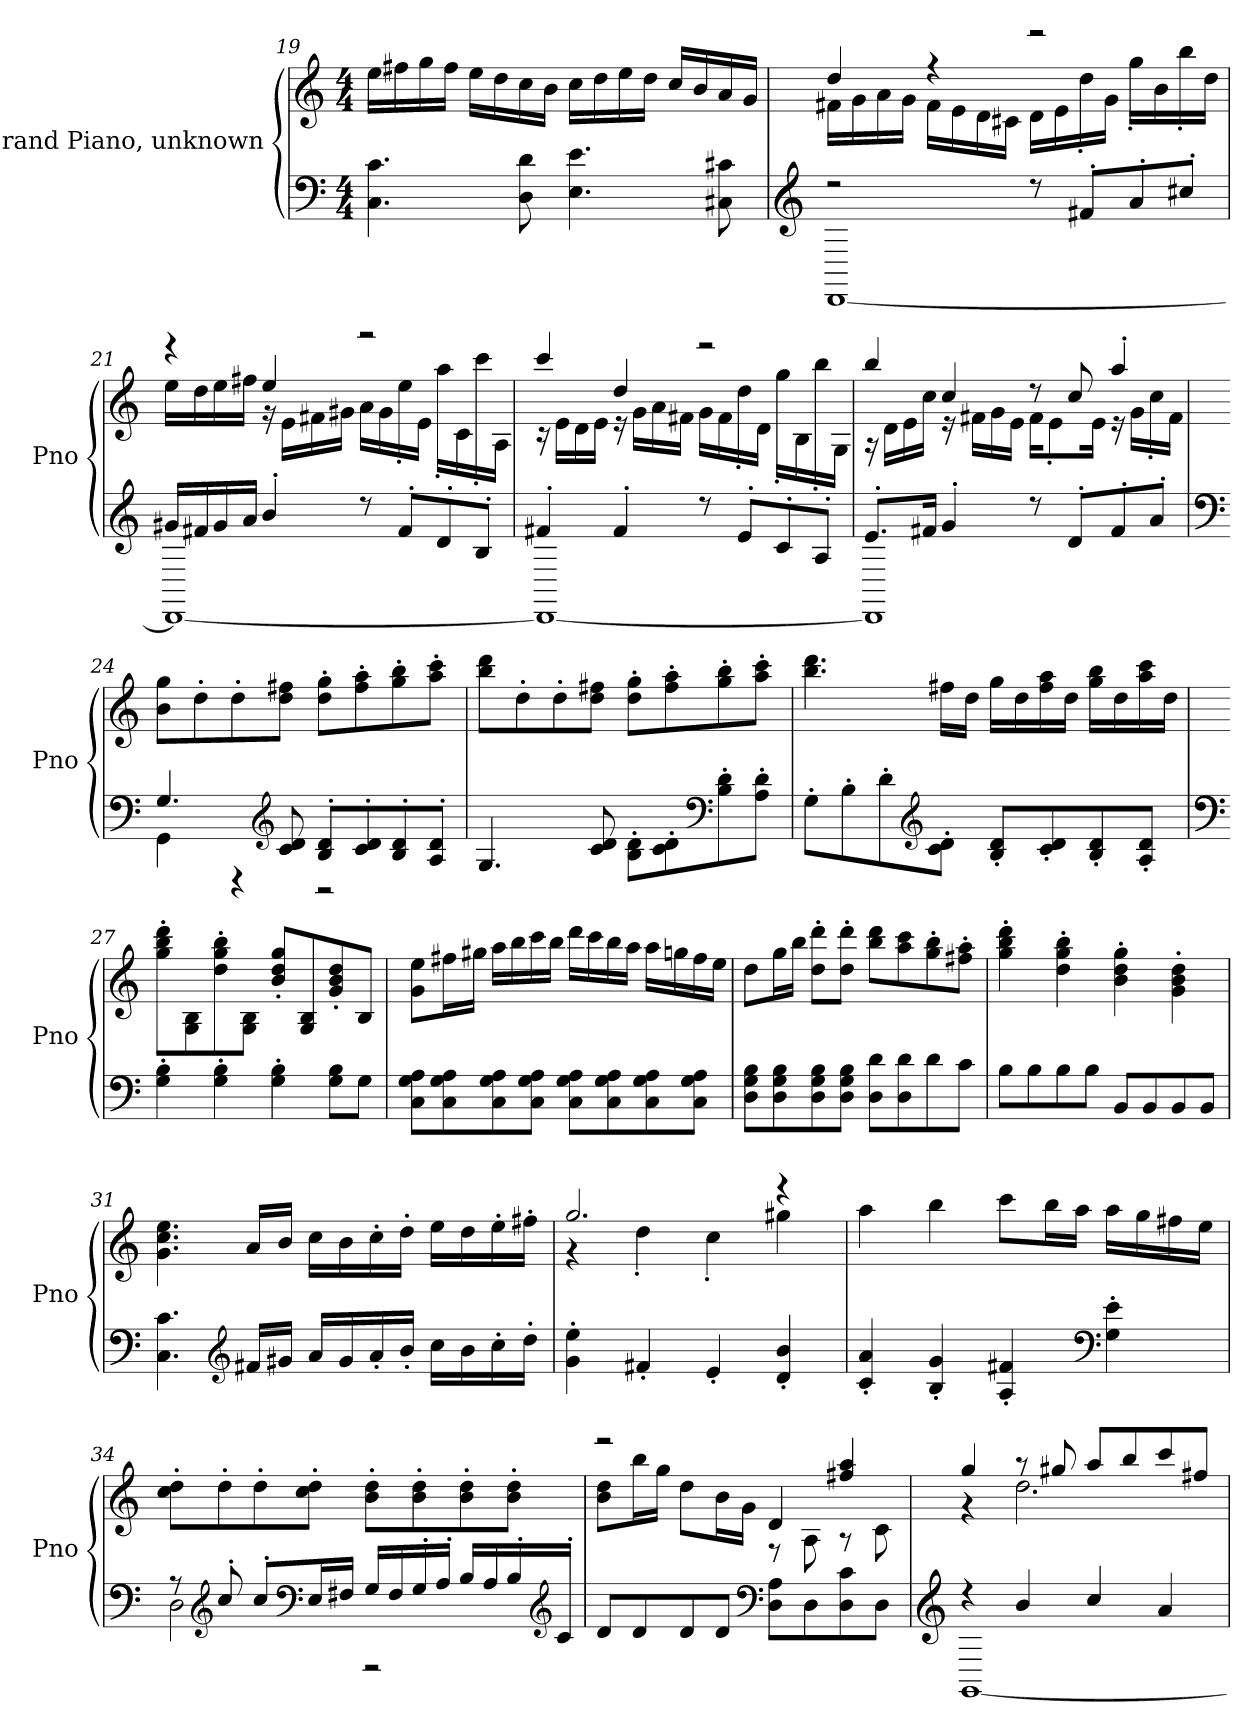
**kern	**kern
*part1	*part1
*staff2	*staff1
*I"Grand Piano, unknown	*
*I'Pno	*
*clefF4	*clefG2
*k[]	*k[]
*M4/4	*M4/4
=19	=19
4.C\ 4.c\	16ee\LL
.	16ff#X\
.	16gg\
.	16ff#\JJ
.	16ee\LL
.	16dd\
8D\ 8d\	16cc\
.	16b\JJ
4.E\ 4.e\	16cc\LL
.	16dd\
.	16ee\
.	16dd\JJ
.	16cc/LL
.	16b/
8C#X\ 8c#X\	16a/
.	16g/JJ
!!LO:PB:g=z
=20	=20
*clefG2	*
*^	*^
2r	[1DD	4dd/	16f#X\LL
.	.	.	16g\
.	.	.	16a\
.	.	.	16g\JJ
.	.	4r	16f#\LL
.	.	.	16e\
.	.	.	16d\
.	.	.	16c#X\JJ
8r	.	2r	16d\LL
.	.	.	16e\
8f#X'/L	.	.	16dd'\
.	.	.	16g\JJ
8a'/	.	.	16gg'\LL
.	.	.	16b\
8cc#X'/J	.	.	16bb'\
.	.	.	16dd\JJ
=21	=21	=21	=21
16g#X/LL	1DD_	4r	16ee\LL
16f#X/	.	.	16dd\
16g#/	.	.	16ee\
16a/JJ	.	.	16ff#X\JJ
4b'/	.	4ee/	16r
.	.	.	16e\LL
.	.	.	16f#X\
.	.	.	16g#X\JJ
8r	.	2r	16a\LL
.	.	.	16g#\
8f#'/L	.	.	16ee'\
.	.	.	16e\JJ
8d'/	.	.	16aa'\LL
.	.	.	16c\
8B'/J	.	.	16ccc'\
.	.	.	16A\JJ
!!LO:LB:g=z	!!
=22	=22	=22	=22
4f#X'/	1DD_	4ccc/	16r
.	.	.	16e\LL
.	.	.	16d\
.	.	.	16e\JJ
4f#'/	.	4dd/	16r
.	.	.	16g\LL
.	.	.	16a\
.	.	.	16f#X\JJ
8r	.	2r	16g\LL
.	.	.	16f#\
8e'/L	.	.	16dd'\
.	.	.	16d\JJ
8c'/	.	.	16gg'\LL
.	.	.	16B\
8A'/J	.	.	16bb'\
.	.	.	16G\JJ
=23	=23	=23	=23
8.e'/L	1DD]	4bb/	16r
.	.	.	16d\LL
.	.	.	16e\
16f#X/Jk	.	.	16cc\JJ
4g'/	.	4cc/	16r
.	.	.	16f#X\LL
.	.	.	16g\
.	.	.	16e\JJ
8r	.	8r	16f#\KL
.	.	.	8e'\
8d'/L	.	8cc/	.
.	.	.	16e\Jk
8f#'/	.	4aa'/	16r
.	.	.	16g\LL
8a'/J	.	.	16cc'\
.	.	.	16f#\JJ
*	*	*v	*v
!!LO:LB:g=z
=24	=24	=24
*clefF4	*	*
4.G/	4GG\	8b\ 8gg\L
.	.	8dd'\
.	4r	8dd'\
*clefG2	*	*
8c/ 8d/	.	8dd\ 8ff#X\J
8B/' 8d/'L	2r	8dd\' 8gg\'L
8c/' 8d/'	.	8ff#\' 8aa\'
8B/' 8d/'	.	8gg\' 8bb\'
8A/' 8d/'J	.	8aa\' 8ccc\'J
*v	*v	*
=25	=25
4.G/	8bb\ 8ddd\L
.	8dd'\
.	8dd'\
8c/ 8d/	8dd\ 8ff#X\J
8B\' 8d\'L	8dd\' 8gg\'L
8c\' 8d\'	8ff#\' 8aa\'
*clefF4	*
8B\' 8d\'	8gg\' 8bb\'
8A\' 8d\'J	8aa\' 8ccc\'J
=26	=26
8G'\L	4.bb\ 4.ddd\
8B'\	.
8d'\	.
*clefG2	*
8c\' 8d\'J	16ff#X\LL
.	16dd\JJ
8B/' 8d/'L	16gg\LL
.	16dd\
8c/' 8d/'	16ff#\ 16aa\
.	16dd\JJ
8B/' 8d/'	16gg\ 16bb\LL
.	16dd\
8A/' 8d/'J	16aa\ 16ccc\
.	16dd\JJ
!!LO:LB:g=z
=27	=27
*clefF4	*
4G\' 4B\'	8gg\' 8bb\' 8ddd\'L
.	8G\ 8B\
4G\' 4B\'	8dd\' 8gg\' 8bb\'
.	8G\ 8B\J
4G\' 4B\'	8b/' 8dd/' 8gg/'L
.	8G/ 8B/
8G\ 8B\L	8g/' 8b/' 8dd/'
8G\J	8B/J
=28	=28
8C\ 8G\ 8A\L	8g\ 8ee\L
8C\ 8G\ 8A\	16ff#X\L
.	16gg#X\JJ
8C\ 8G\ 8A\	16aa\LL
.	16bb\
8C\ 8G\ 8A\J	16ccc\
.	16bb\JJ
8C\ 8G\ 8A\L	16ddd\LL
.	16ccc\
8C\ 8G\ 8A\	16bb\
.	16aa\JJ
8C\ 8G\ 8A\	16aa\LL
.	16ggn\
8C\ 8G\ 8A\J	16ff#\
.	16ee\JJ
=29	=29
8D\ 8G\ 8B\L	8dd\L
8D\ 8G\ 8B\	16gg\L
.	16bb\JJ
8D\ 8G\ 8B\	8dd\' 8ddd\'L
8D\ 8G\ 8B\J	8dd\' 8ddd\'J
8D\ 8d\L	8bb\ 8ddd\L
8D\ 8d\	8aa\ 8ccc\
8d\	8gg\' 8bb\'
8c\J	8ff#X\' 8aa\'J
!!LO:LB:g=z
=30	=30
8B\L	4gg\' 4bb\' 4ddd\'
8B\	.
8B\	4dd\' 4gg\' 4bb\'
8B\J	.
8BB/L	4b\' 4dd\' 4gg\'
8BB/	.
8BB/	4g\' 4b\' 4dd\'
8BB/J	.
=31	=31
4.C\ 4.c\	4.g\ 4.cc\ 4.ee\
*clefG2	*
16f#X/LL	16a/LL
16g#X/JJ	16b/JJ
16a/LL	16cc\LL
16g#/	16b\
16a'/	16cc'\
16b'/JJ	16dd'\JJ
16cc\LL	16ee\LL
16b\	16dd\
16cc'\	16ee'\
16dd'\JJ	16ff#X'\JJ
=32	=32
*	*^
4g\' 4ee\'	2.gg/	4r
4f#X'/	.	4dd'\
4e'/	.	4cc'\
4d/' 4b/'	4r	4gg#X\
*	*v	*v
=33	=33
4c/' 4a/'	4aa\
4B/' 4g/'	4bb\
4A/' 4f#X/'	8ccc\L
.	16bb\L
.	16aa\JJ
*clefF4	*
4G\' 4e\'	16aa\LL
.	16gg\
.	16ff#X\
.	16ee\JJ
!!LO:PB:g=z
=34	=34
*^	*
8r	2D\	8cc\' 8dd\'L
*clefG2	*	*
8cc'/	.	8dd'\
8cc'/L	.	8dd'\
*clefF4	*	*
16E/L	.	8cc\' 8dd\'J
16F#X/JJ	.	.
16G/LL	2r	8b\' 8dd\'L
16F#/	.	.
16G'/	.	8b\' 8dd\'
16A'/JJ	.	.
16B/LL	.	8b\' 8dd\'
16A/	.	.
16B'/	.	8b\' 8dd\'J
*clefG2	*	*
16c'/JJ	.	.
*v	*v	*
=35	=35
*	*^
8d/L	2r	8b\ 8dd\L
8d/	.	16bb\L
.	.	16gg\JJ
8d/	.	8dd\L
8d/J	.	16b\L
.	.	16g\JJ
*clefF4	*	*
8D\ 8A\L	4d/	8r
8D\	.	8A\
8D\ 8c\	4ff#X/ 4aa/	8r
8D\J	.	8c\
=36	=36	=36
*clefG2	*	*
*^	*	*
4r	[1GG	4gg/	4r
4b/	.	8r	2.dd\
.	.	8gg#X/	.
4cc/	.	8aa/L	.
.	.	8bb/	.
4a/	.	8ccc/	.
.	.	8ff#X/J	.
*v	*v	*	*
*	*v	*v
=	=
*-	*-
